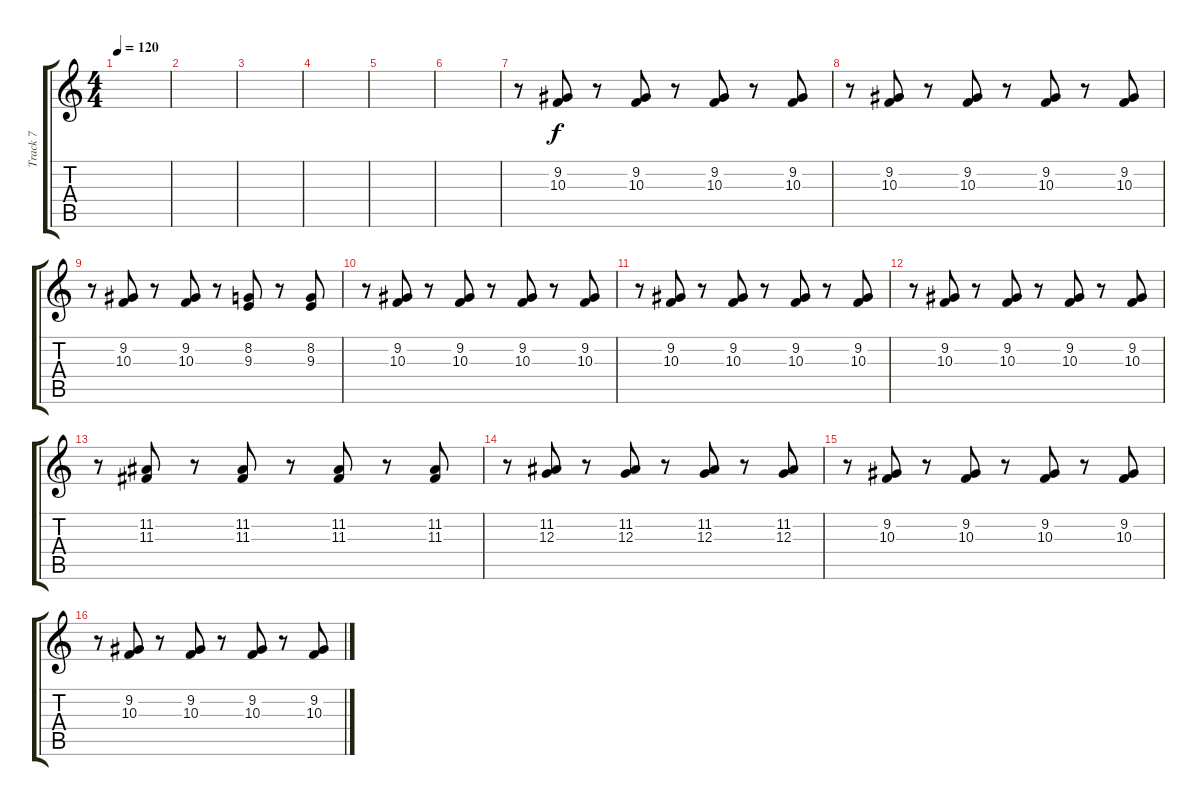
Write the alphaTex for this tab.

\track ("Track 7" "Track 7") {instrument trumpet}
\staff {score tabs}
\tuning (E4 B3 G3 D3 A2 E2) {hide}
\ts (4 4)
\tempo 120
\clef g2
\ks c
|
|
|
|
|
|
r.8 (9.2 10.3).8 r.8 (9.2 10.3).8 r.8 (9.2 10.3).8 r.8 (9.2 10.3).8 |
r.8 (9.2 10.3).8 r.8 (9.2 10.3).8 r.8 (9.2 10.3).8 r.8 (9.2 10.3).8 |
r.8 (9.2 10.3).8 r.8 (9.2 10.3).8 r.8 (8.2 9.3).8 r.8 (8.2 9.3).8 |
r.8 (9.2 10.3).8 r.8 (9.2 10.3).8 r.8 (9.2 10.3).8 r.8 (9.2 10.3).8 |
r.8 (9.2 10.3).8 r.8 (9.2 10.3).8 r.8 (9.2 10.3).8 r.8 (9.2 10.3).8 |
r.8 (9.2 10.3).8 r.8 (9.2 10.3).8 r.8 (9.2 10.3).8 r.8 (9.2 10.3).8 |
r.8 (11.2 11.3).8 r.8 (11.2 11.3).8 r.8 (11.2 11.3).8 r.8 (11.2 11.3).8 |
r.8 (11.2 12.3).8 r.8 (11.2 12.3).8 r.8 (11.2 12.3).8 r.8 (11.2 12.3).8 |
r.8 (9.2 10.3).8 r.8 (9.2 10.3).8 r.8 (9.2 10.3).8 r.8 (9.2 10.3).8 |
r.8 (9.2 10.3).8 r.8 (9.2 10.3).8 r.8 (9.2 10.3).8 r.8 (9.2 10.3).8
